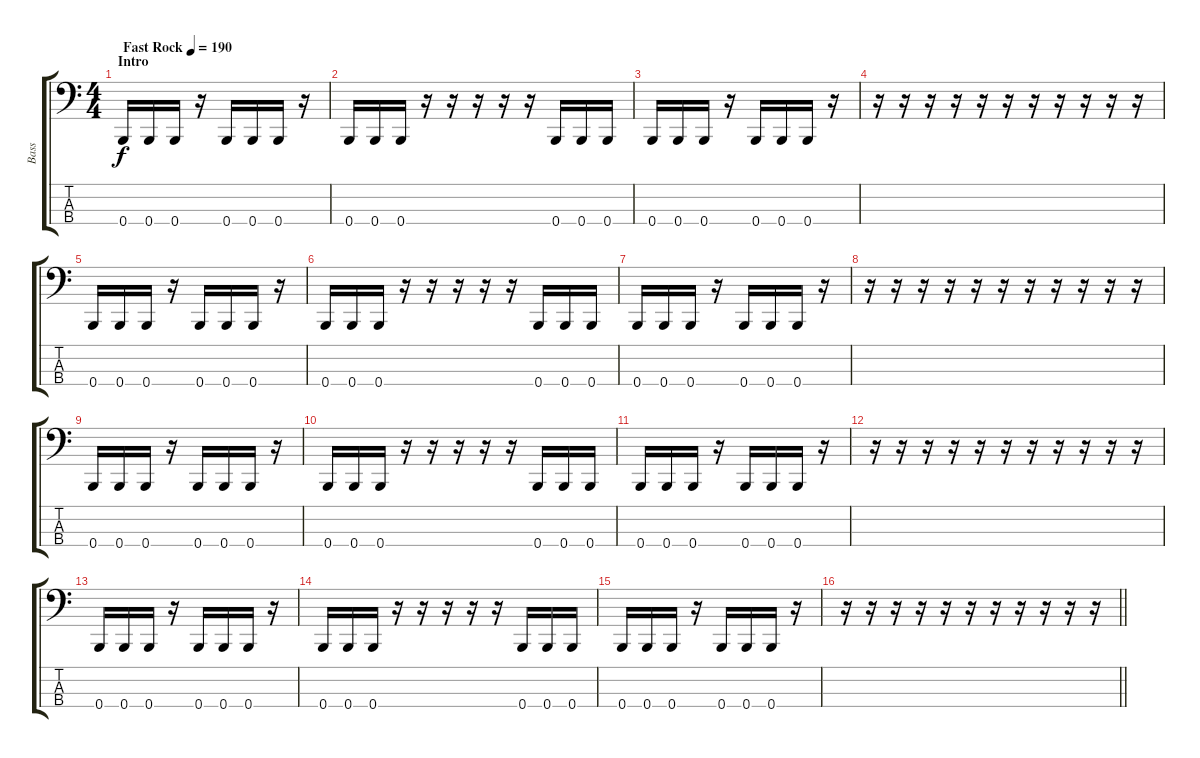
\track ("Bass" "Bass") {instrument electricbasspick}
\staff {score tabs}
\tuning (E2 B1 Gb1 B0) {hide}
\ts (4 4)
\section ("" "Intro")
\tempo (190 "Fast Rock")
\clef f4
\ks c
0.4.16{dy f instrument electricbasspick} 0.4.16 0.4.16 r.16 0.4.16 0.4.16 0.4.16 r.16 |
0.4.16 0.4.16 0.4.16 r.16 r.16 r.16 r.16 r.16 0.4.16 0.4.16 0.4.16 |
0.4.16 0.4.16 0.4.16 r.16 0.4.16 0.4.16 0.4.16 r.16 |
r.16 r.16 r.16 r.16 r.16 r.16 r.16 r.16 r.16 r.16 r.16 |
0.4.16 0.4.16 0.4.16 r.16 0.4.16 0.4.16 0.4.16 r.16 |
0.4.16 0.4.16 0.4.16 r.16 r.16 r.16 r.16 r.16 0.4.16 0.4.16 0.4.16 |
0.4.16 0.4.16 0.4.16 r.16 0.4.16 0.4.16 0.4.16 r.16 |
r.16 r.16 r.16 r.16 r.16 r.16 r.16 r.16 r.16 r.16 r.16 |
0.4.16 0.4.16 0.4.16 r.16 0.4.16 0.4.16 0.4.16 r.16 |
0.4.16 0.4.16 0.4.16 r.16 r.16 r.16 r.16 r.16 0.4.16 0.4.16 0.4.16 |
0.4.16 0.4.16 0.4.16 r.16 0.4.16 0.4.16 0.4.16 r.16 |
r.16 r.16 r.16 r.16 r.16 r.16 r.16 r.16 r.16 r.16 r.16 |
0.4.16 0.4.16 0.4.16 r.16 0.4.16 0.4.16 0.4.16 r.16 |
0.4.16 0.4.16 0.4.16 r.16 r.16 r.16 r.16 r.16 0.4.16 0.4.16 0.4.16 |
0.4.16 0.4.16 0.4.16 r.16 0.4.16 0.4.16 0.4.16 r.16 |
\barLineRight lightlight
r.16 r.16 r.16 r.16 r.16 r.16 r.16 r.16 r.16 r.16 r.16
